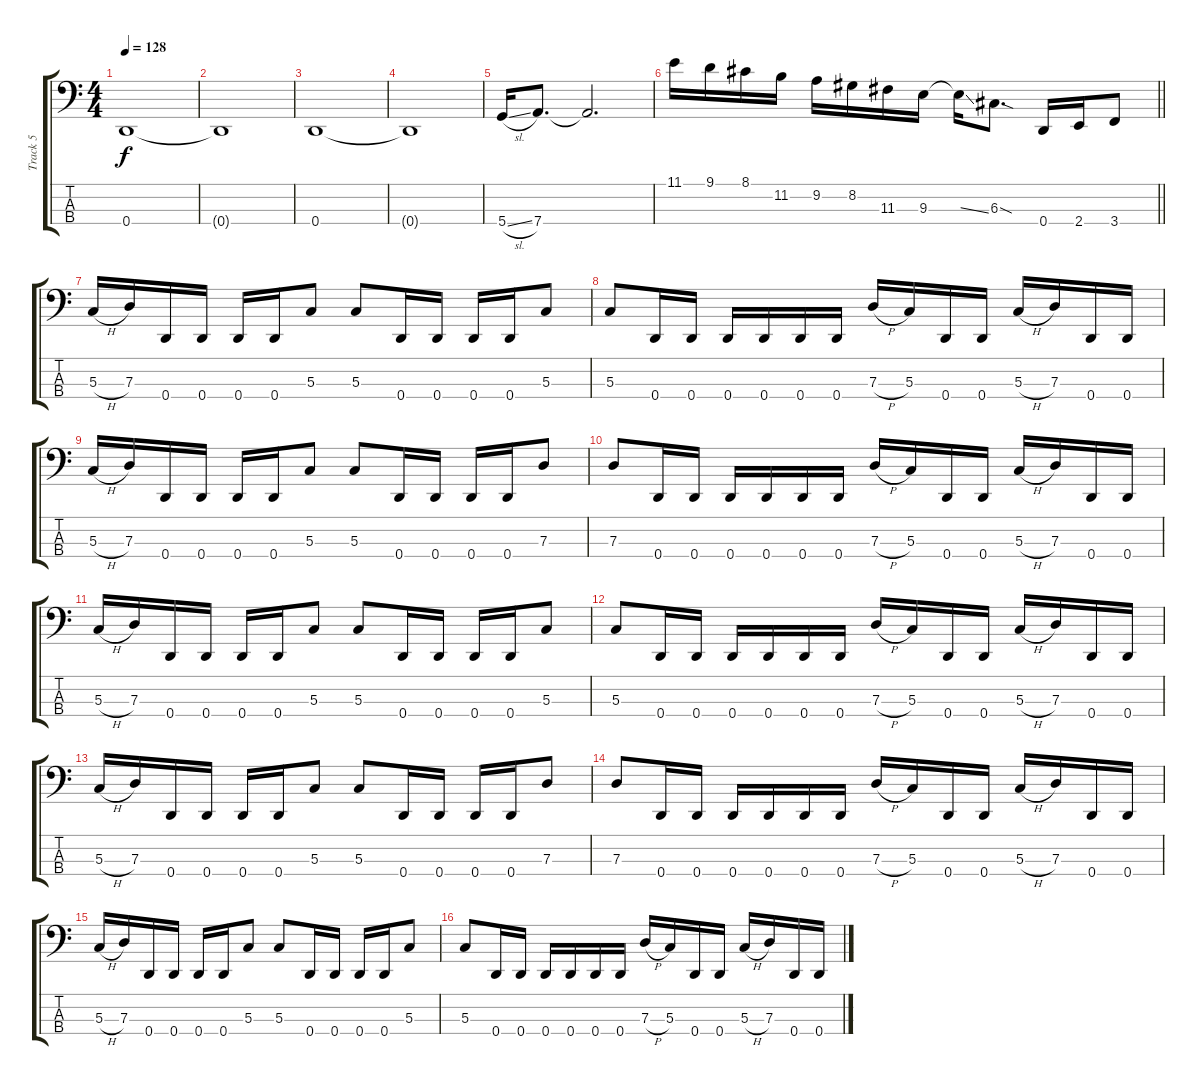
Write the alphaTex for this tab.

\track ("Track 5" "Track 5") {instrument electricbassfinger}
\staff {score tabs}
\tuning (F2 C2 G1 D1) {hide}
\ts (4 4)
\tempo 128
\clef f4
\ks c
0.4.1{dy f} |
0.4{t}.1 |
0.4.1 |
0.4{t}.1 |
5.4{sl}.16 7.4.8{d} 7.4{t}.2{d} |
\barLineRight lightlight
11.1.16 9.1.16 8.1.16 11.2.16 9.2.16 8.2.16 11.3.16 9.3.16 9.3{ss t}.16 6.3{sod}.8{d} 0.4.16 2.4.16 3.4.8 |
\section ("" "")
5.3{h}.16 7.3.16 0.4.16 0.4.16 0.4.16 0.4.16 5.3.8 5.3.8 0.4.16 0.4.16 0.4.16 0.4.16 5.3.8 |
5.3.8 0.4.16 0.4.16 0.4.16 0.4.16 0.4.16 0.4.16 7.3{h}.16 5.3.16 0.4.16 0.4.16 5.3{h}.16 7.3.16 0.4.16 0.4.16 |
5.3{h}.16 7.3.16 0.4.16 0.4.16 0.4.16 0.4.16 5.3.8 5.3.8 0.4.16 0.4.16 0.4.16 0.4.16 7.3.8 |
7.3.8 0.4.16 0.4.16 0.4.16 0.4.16 0.4.16 0.4.16 7.3{h}.16 5.3.16 0.4.16 0.4.16 5.3{h}.16 7.3.16 0.4.16 0.4.16 |
5.3{h}.16 7.3.16 0.4.16 0.4.16 0.4.16 0.4.16 5.3.8 5.3.8 0.4.16 0.4.16 0.4.16 0.4.16 5.3.8 |
5.3.8 0.4.16 0.4.16 0.4.16 0.4.16 0.4.16 0.4.16 7.3{h}.16 5.3.16 0.4.16 0.4.16 5.3{h}.16 7.3.16 0.4.16 0.4.16 |
5.3{h}.16 7.3.16 0.4.16 0.4.16 0.4.16 0.4.16 5.3.8 5.3.8 0.4.16 0.4.16 0.4.16 0.4.16 7.3.8 |
7.3.8 0.4.16 0.4.16 0.4.16 0.4.16 0.4.16 0.4.16 7.3{h}.16 5.3.16 0.4.16 0.4.16 5.3{h}.16 7.3.16 0.4.16 0.4.16 |
5.3{h}.16 7.3.16 0.4.16 0.4.16 0.4.16 0.4.16 5.3.8 5.3.8 0.4.16 0.4.16 0.4.16 0.4.16 5.3.8 |
5.3.8 0.4.16 0.4.16 0.4.16 0.4.16 0.4.16 0.4.16 7.3{h}.16 5.3.16 0.4.16 0.4.16 5.3{h}.16 7.3.16 0.4.16 0.4.16
